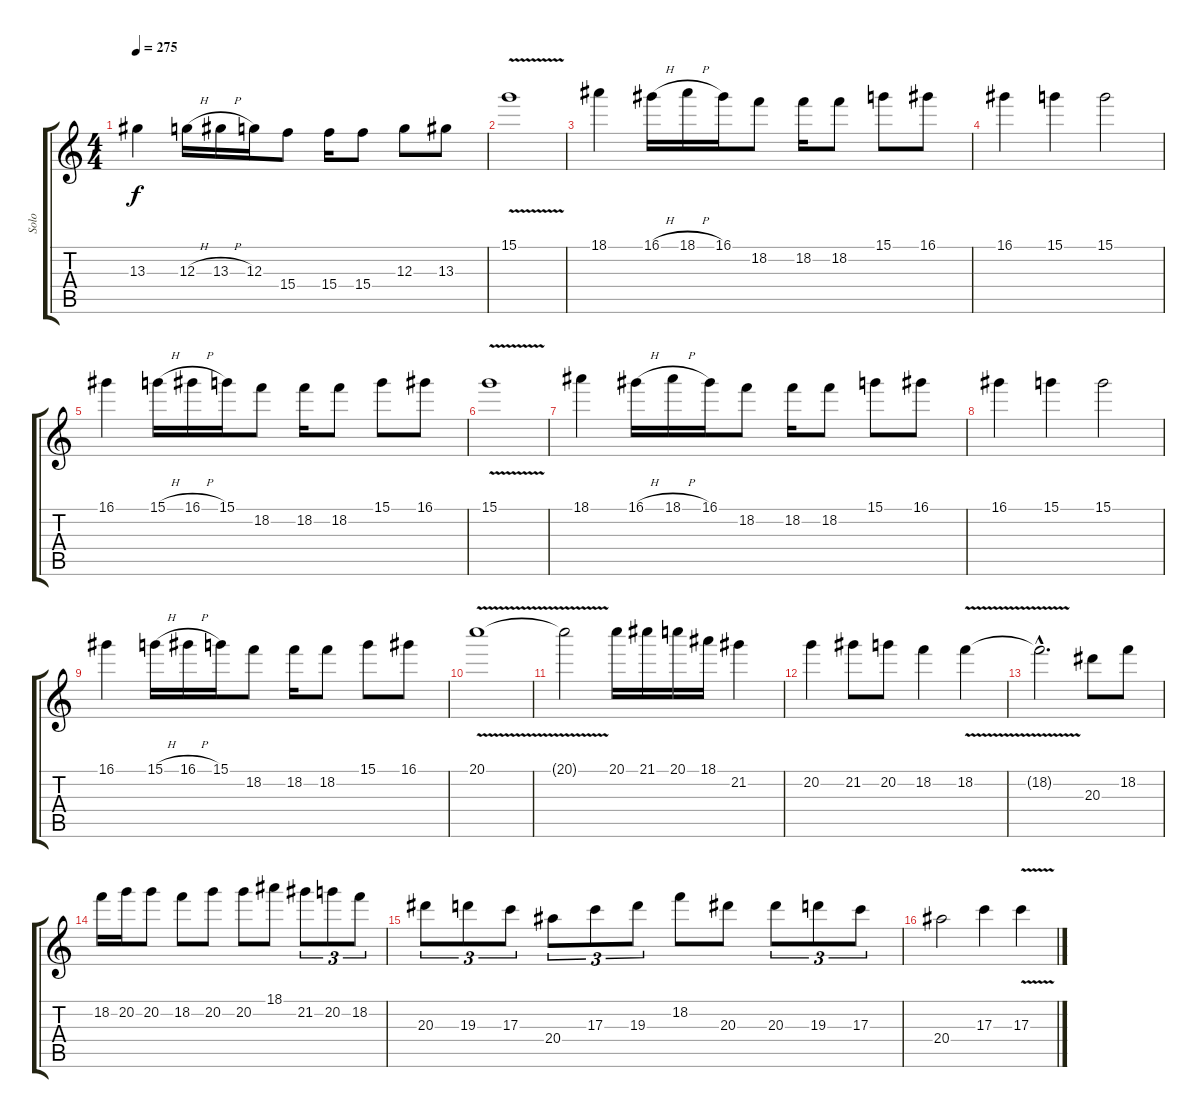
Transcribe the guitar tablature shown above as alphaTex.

\track ("Solo" "Solo") {instrument distortionguitar}
\staff {score tabs}
\tuning (E4 B3 G3 D3 A2 E2) {hide}
\ts (4 4)
\tempo 275
\clef g2
\ks c
13.3.4{dy f} 12.3{h}.16 13.3{h}.16 12.3.16 15.4.8 15.4.16 15.4.8 12.3.8 13.3.8 |
15.1{v}.1 |
18.1.4 16.1{h}.16 18.1{h}.16 16.1.16 18.2.8 18.2.16 18.2.8 15.1.8 16.1.8 |
16.1.4 15.1.4 15.1.2 |
16.1.4 15.1{h}.16 16.1{h}.16 15.1.16 18.2.8 18.2.16 18.2.8 15.1.8 16.1.8 |
15.1{v}.1 |
18.1.4 16.1{h}.16 18.1{h}.16 16.1.16 18.2.8 18.2.16 18.2.8 15.1.8 16.1.8 |
16.1.4 15.1.4 15.1.2 |
16.1.4 15.1{h}.16 16.1{h}.16 15.1.16 18.2.8 18.2.16 18.2.8 15.1.8 16.1.8 |
20.1{v}.1 |
20.1{t}.2 20.1.16 21.1.16 20.1.16 18.1.16 21.2.4 |
20.2.4 21.2.8 20.2.8 18.2.4 18.2{v}.4 |
18.2{hac t}.2{d} 20.3.8 18.2.8 |
18.2.16 20.2.16 20.2.8 18.2.8 20.2.8 20.2.8 18.1.8 21.2.8{tu (3 2)} 20.2.8{tu (3 2)} 18.2.8{tu (3 2)} |
20.3.8{tu (3 2)} 19.3.8{tu (3 2)} 17.3.8{tu (3 2)} 20.4.8{tu (3 2)} 17.3.8{tu (3 2)} 19.3.8{tu (3 2)} 18.2.8 20.3.8 20.3.8{tu (3 2)} 19.3.8{tu (3 2)} 17.3.8{tu (3 2)} |
20.4.2 17.3.4 17.3{v}.4
